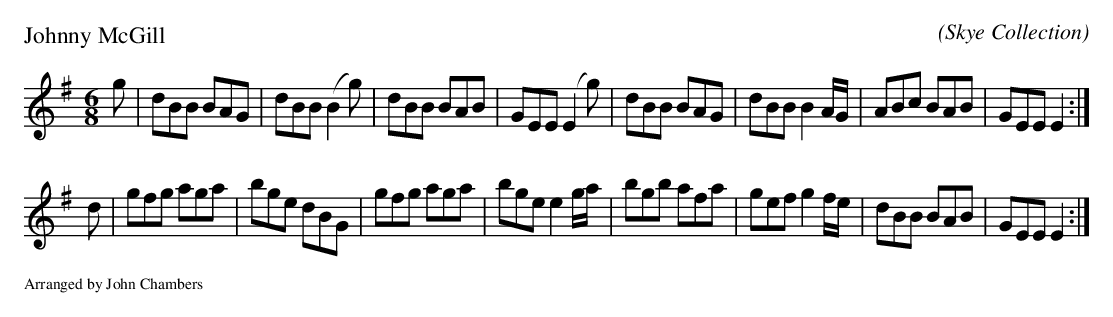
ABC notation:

X:1
P: Johnny McGill
C:
O:Skye Collection
M:6/8
L:1/8
K:G	% going to Em
g |\
dBB BAG | dBB (B2 g) | dBB BAB | GEE (E2 g) |\
dBB BAG | dBB B2 A/G/ | ABc BAB | GEE E2 :|
d |\
gfg aga | bge dBG | gfg aga | bge e2 g/a/ |\
bgb afa | gef g2 f/e/ | dBB BAB | GEE E2 :|
